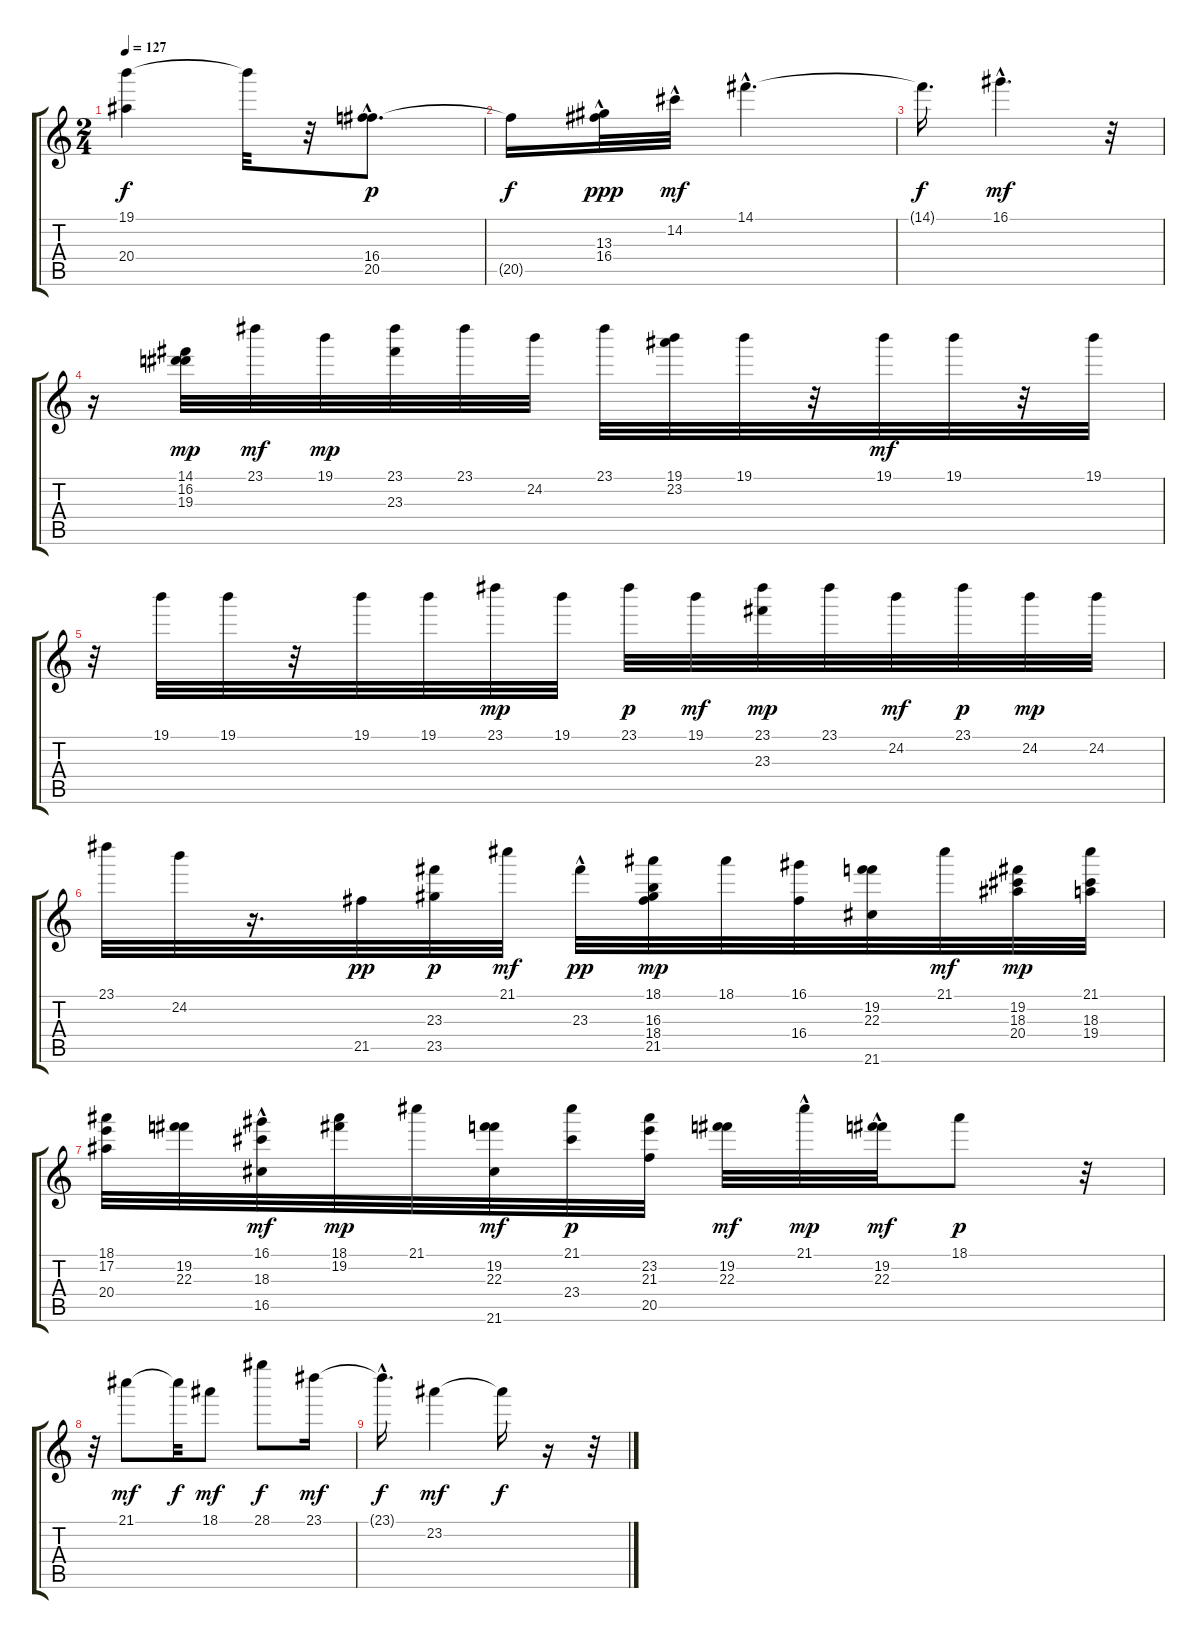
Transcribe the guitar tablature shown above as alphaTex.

\track "" {instrument electricbassfinger}
\staff {score tabs}
\tuning (E4 B3 G3 D3 A2 E2) {hide}
\ts (2 4)
\tempo 127
\clef g2
\ks c
(19.1{t} 20.4{t}).4{dy f} 19.1{t}.32 r.32 (16.4 20.5{hac}).8{d dy p} |
20.5{t}.16{dy f} (13.3{hac} 16.4{hac}).32{dy ppp} 14.2{hac}.32{dy mf} 14.1{hac}.4{d} |
14.1{t}.16{d dy f} 16.1{hac}.4{d dy mf} r.32 |
r.16 (14.1 16.2 19.3).32{dy mp} 23.1.32{dy mf} 19.1.32{dy mp} (23.1 23.3).32 23.1.32 24.2.32 23.1.32 (19.1 23.2).32 19.1.32 r.32 19.1.32{dy mf} 19.1.32 r.32 19.1.32 |
r.32 19.1.32 19.1.32 r.32 19.1.32 19.1.32 23.1.32{dy mp} 19.1.32 23.1.32{dy p} 19.1.32{dy mf} (23.1 23.3).32{dy mp} 23.1.32 24.2.32{dy mf} 23.1.32{dy p} 24.2.32{dy mp} 24.2.32 |
23.1.32 24.2.32 r.16{d} 21.5.32{dy pp} (23.3 23.5).32{dy p} 21.1.32{dy mf} 23.3{hac}.32{dy pp} (18.1 16.3 18.4 21.5).32{dy mp} 18.1.32 (16.1 16.4).32 (19.2 22.3 21.6).32 21.1.32{dy mf} (19.2 18.3 20.4).32{dy mp} (21.1 18.3 19.4).32 |
(18.1 17.2 20.4).32 (19.2 22.3).32 (16.1 18.3{hac} 16.5).32{dy mf} (18.1 19.2).32{dy mp} 21.1.32 (19.2 22.3 21.6).32{dy mf} (21.1 23.4).32{dy p} (23.2 21.3 20.5).32 (19.2 22.3).32{dy mf} 21.1{hac}.32{dy mp} (19.2{hac} 22.3).32{dy mf} 18.1.8{dy p} r.32 |
r.32 21.1.8{dy mf} 21.1{t}.32{dy f} 18.1.8{dy mf} 28.1.8{dy f} 23.1.16{dy mf} |
23.1{hac t}.16{d dy f} 23.2.4{dy mf} 23.2{t}.16{dy f} r.16 r.32
